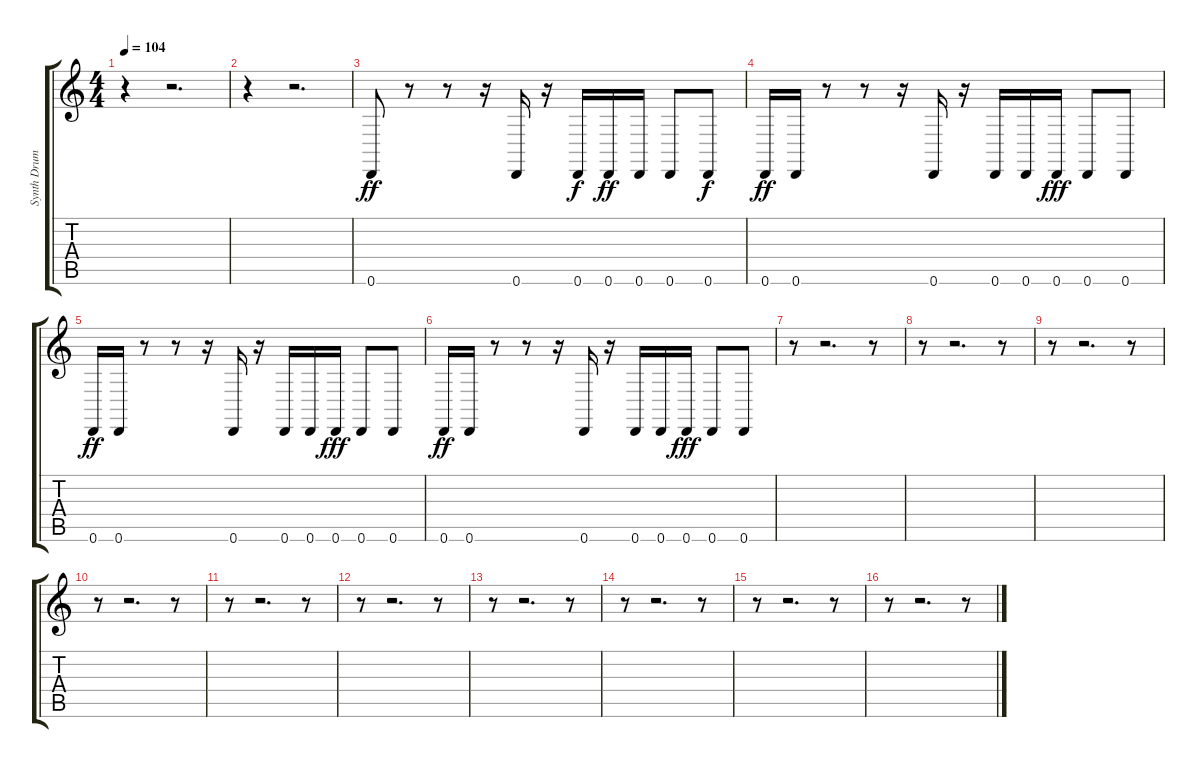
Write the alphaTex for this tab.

\track ("Synth Drum" "Synth Drum") {instrument synthdrum}
\staff {score tabs}
\tuning (E4 B3 G3 D3 A2 D2) {hide}
\ts (4 4)
\tempo 104
\clef g2
\ks c
r.4{dy ff} r.2{d} |
r.4 r.2{d} |
0.6.8 r.8 r.8 r.16 0.6.16 r.16 0.6.16{dy f} 0.6.16{dy ff} 0.6.16 0.6.8 0.6.8{dy f} |
0.6.16{dy ff} 0.6.16 r.8 r.8 r.16 0.6.16 r.16 0.6.16 0.6.16 0.6.16{dy fff} 0.6.8 0.6.8 |
0.6.16{dy ff} 0.6.16 r.8 r.8 r.16 0.6.16 r.16 0.6.16 0.6.16 0.6.16{dy fff} 0.6.8 0.6.8 |
0.6.16{dy ff} 0.6.16 r.8 r.8 r.16 0.6.16 r.16 0.6.16 0.6.16 0.6.16{dy fff} 0.6.8 0.6.8 |
r.8 r.2{d} r.8 |
r.8 r.2{d} r.8 |
r.8 r.2{d} r.8 |
r.8 r.2{d} r.8 |
r.8 r.2{d} r.8 |
r.8 r.2{d} r.8 |
r.8 r.2{d} r.8 |
r.8 r.2{d} r.8 |
r.8 r.2{d} r.8 |
r.8 r.2{d} r.8
